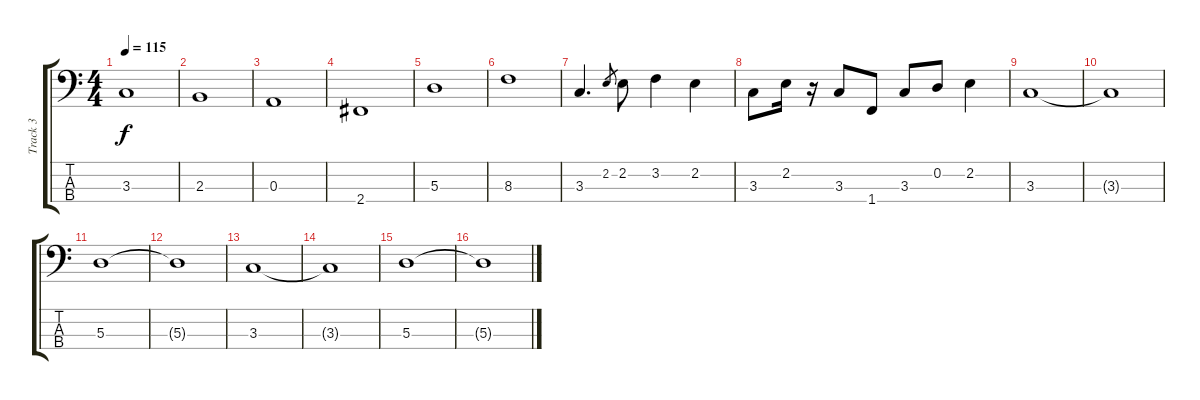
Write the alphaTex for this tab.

\track ("Track 3" "Track 3") {instrument electricbassfinger}
\staff {score tabs}
\tuning (G2 D2 A1 E1) {hide}
\ts (4 4)
\tempo 115
\clef f4
\ks c
3.3.1{dy f} |
2.3.1 |
0.3.1 |
2.4.1 |
5.3.1 |
8.3.1 |
3.3.4{d} 2.2.8{gr} 2.2.8 3.2.4 2.2.4 |
3.3.8 2.2.16 r.16 3.3.8 1.4.8 3.3.8 0.2.8 2.2.4 |
3.3.1 |
3.3{t}.1 |
5.3.1 |
5.3{t}.1 |
3.3.1 |
3.3{t}.1 |
5.3.1 |
5.3{t}.1
